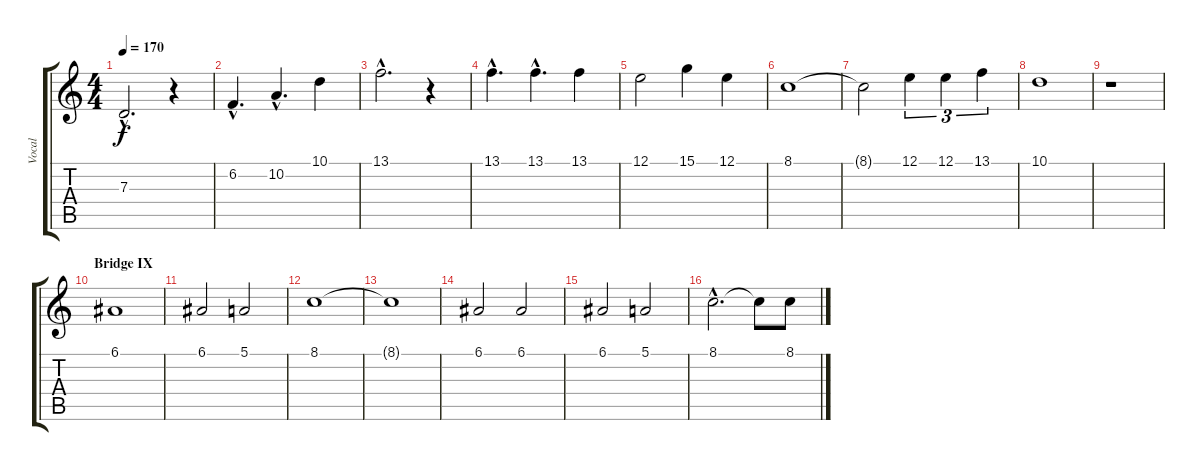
\track ("Vocal" "Vocal") {instrument violin}
\staff {score tabs}
\tuning (E4 B3 G3 D3 A2 E2) {hide}
\ts (4 4)
\tempo 170
\clef g2
\ks c
7.3{hac t}.2{d dy f} r.4 |
6.2{hac}.4{d} 10.2{hac}.4{d} 10.1.4 |
13.1{hac}.2{d} r.4 |
13.1{hac}.4{d} 13.1{hac}.4{d} 13.1.4 |
12.1.2 15.1.4 12.1.4 |
8.1.1 |
8.1{t}.2 12.1.4{tu (3 2)} 12.1.4{tu (3 2)} 13.1.4{tu (3 2)} |
10.1.1 |
r.1 |
\section ("" "Bridge IX")
6.1.1 |
6.1.2 5.1.2 |
8.1.1 |
8.1{t}.1{volume 11} |
6.1.2{volume 14} 6.1.2 |
6.1.2 5.1.2 |
8.1{hac}.2{d} 8.1{t}.8 8.1.8
